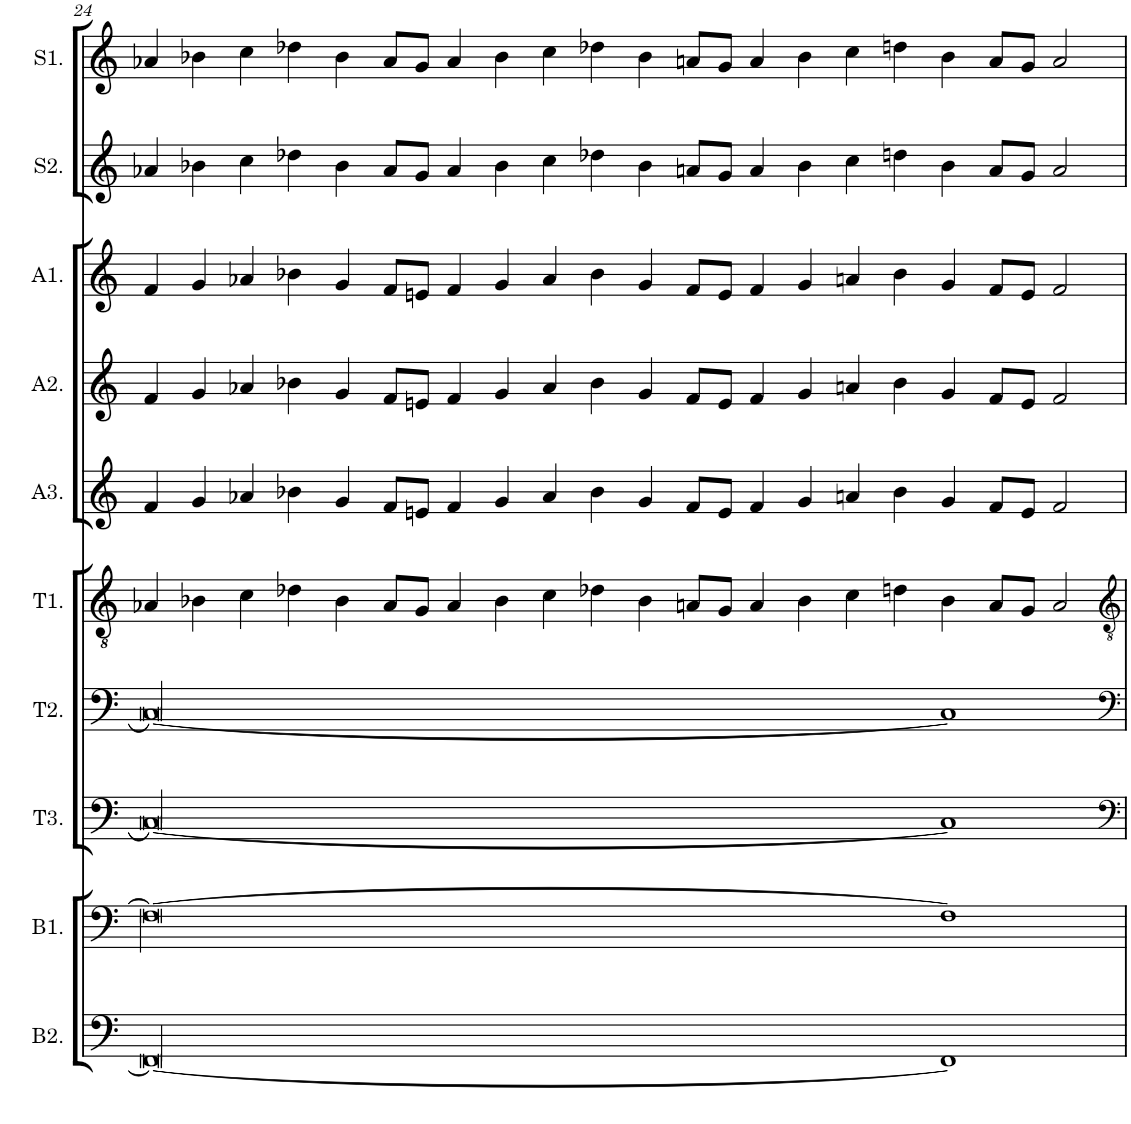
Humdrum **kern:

**kern	**kern	**kern	**kern	**kern	**kern	**kern	**kern	**kern	**kern
*part10	*part9	*part8	*part7	*part6	*part5	*part4	*part3	*part2	*part1
*staff10	*staff9	*staff8	*staff7	*staff6	*staff5	*staff4	*staff3	*staff2	*staff1
*I"Bass 2	*I"Bass 1	*I"Tenor 3	*I"Tenor 2	*I"Tenor 1	*I"Alto 3	*I"Alto 2	*I"Alto 1	*I"Sop 2	*I"Sop 1
*I'B2.	*I'B1.	*I'T3.	*I'T2.	*I'T1.	*I'A3.	*I'A2.	*I'A1.	*I'S2.	*I'S1.
!!LO:PB:g=z
*clefF4	*clefF4	*clefF4	*clefF4	*clefGv2	*clefG2	*clefG2	*clefG2	*clefG2	*clefG2
*k[]	*k[]	*k[]	*k[]	*k[]	*k[]	*k[]	*k[]	*k[]	*k[]
*M20/4	*M20/4	*M20/4	*M20/4	*M20/4	*M20/4	*M20/4	*M20/4	*M20/4	*M20/4
=24	=24	=24	=24	=24	=24	=24	=24	=24	=24
00FF/_	00F\_	00C/_	00C/_	4A-X/	4f/	4f/	4f/	4a-X/	4a-X/
.	.	.	.	4B-X\	4g/	4g/	4g/	4b-X\	4b-X\
.	.	.	.	4c\	4a-X/	4a-X/	4a-X/	4cc\	4cc\
.	.	.	.	4d-X\	4b-X\	4b-X\	4b-X\	4dd-X\	4dd-X\
.	.	.	.	4B-\	4g/	4g/	4g/	4b-\	4b-\
.	.	.	.	8A-/L	8f/L	8f/L	8f/L	8a-/L	8a-/L
.	.	.	.	8G/J	8en/J	8en/J	8en/J	8g/J	8g/J
.	.	.	.	4A-/	4f/	4f/	4f/	4a-/	4a-/
.	.	.	.	4B-\	4g/	4g/	4g/	4b-\	4b-\
.	.	.	.	4c\	4a-/	4a-/	4a-/	4cc\	4cc\
.	.	.	.	4d-X\	4b-\	4b-\	4b-\	4dd-X\	4dd-X\
.	.	.	.	4B-\	4g/	4g/	4g/	4b-\	4b-\
.	.	.	.	8An/L	8f/L	8f/L	8f/L	8an/L	8an/L
.	.	.	.	8G/J	8e/J	8e/J	8e/J	8g/J	8g/J
.	.	.	.	4A/	4f/	4f/	4f/	4a/	4a/
.	.	.	.	4B-\	4g/	4g/	4g/	4b-\	4b-\
.	.	.	.	4c\	4an/	4an/	4an/	4cc\	4cc\
.	.	.	.	4dn\	4b-\	4b-\	4b-\	4ddn\	4ddn\
1FF]	1F]	1C]	1C]	4B-\	4g/	4g/	4g/	4b-\	4b-\
.	.	.	.	8A/L	8f/L	8f/L	8f/L	8a/L	8a/L
.	.	.	.	8G/J	8e/J	8e/J	8e/J	8g/J	8g/J
.	.	.	.	2A/	2f/	2f/	2f/	2a/	2a/
=	=	=	=	=	=	=	=	=	=
*-	*-	*-	*-	*-	*-	*-	*-	*-	*-
